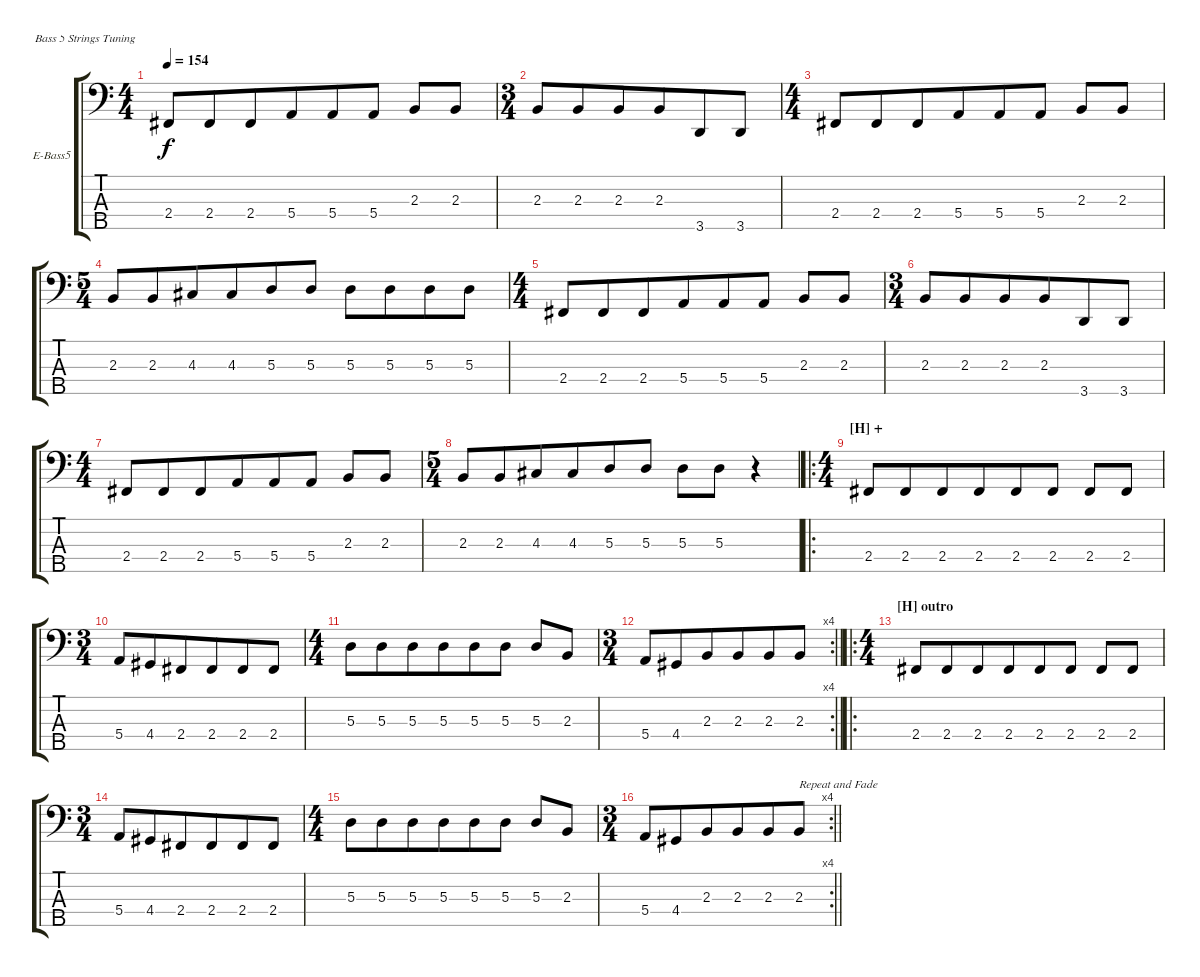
\bracketExtendMode groupsimilarinstruments
\firstSystemTrackNameOrientation horizontal
\otherSystemsTrackNameOrientation horizontal
\track ("Chebon Littlefield" "E-Bass5") {instrument electricbassfinger}
\staff {score tabs}
\tuning (G2 D2 A1 E1 B0)
\ts (4 4)
\beaming (8 6 4)
\tempo 154
\clef f4
\ks c
2.4.8{dy f} 2.4.8 2.4.8 5.4.8 5.4.8 5.4.8 2.3.8 2.3.8 |
\ts (3 4)
\beaming (8 6 4)
2.3.8 2.3.8 2.3.8 2.3.8 3.5.8 3.5.8 |
\ts (4 4)
\beaming (8 6 4)
2.4.8 2.4.8 2.4.8 5.4.8 5.4.8 5.4.8 2.3.8 2.3.8 |
\ts (5 4)
\beaming (8 6 4)
2.3.8 2.3.8 4.3.8 4.3.8 5.3.8 5.3.8 5.3.8 5.3.8 5.3.8 5.3.8 |
\ts (4 4)
\beaming (8 6 4)
2.4.8 2.4.8 2.4.8 5.4.8 5.4.8 5.4.8 2.3.8 2.3.8 |
\ts (3 4)
\beaming (8 6 4)
2.3.8 2.3.8 2.3.8 2.3.8 3.5.8 3.5.8 |
\ts (4 4)
\beaming (8 6 4)
2.4.8 2.4.8 2.4.8 5.4.8 5.4.8 5.4.8 2.3.8 2.3.8 |
\ts (5 4)
\beaming (8 6 4)
2.3.8 2.3.8 4.3.8 4.3.8 5.3.8 5.3.8 5.3.8 5.3.8 r.4 |
\ro
\ts (4 4)
\beaming (8 6 4)
\section ("H" "+")
2.4.8 2.4.8 2.4.8 2.4.8 2.4.8 2.4.8 2.4.8 2.4.8 |
\ts (3 4)
\beaming (8 6 4)
5.4.8 4.4.8 2.4.8 2.4.8 2.4.8 2.4.8 |
\ts (4 4)
\beaming (8 6 4)
5.3.8 5.3.8 5.3.8 5.3.8 5.3.8 5.3.8 5.3.8 2.3.8 |
\rc 4
\ts (3 4)
\beaming (8 6 4)
\barLineRight lightlight
5.4.8 4.4.8 2.3.8 2.3.8 2.3.8 2.3.8 |
\ro
\ts (4 4)
\beaming (8 6 4)
\section ("H" "outro")
2.4.8 2.4.8 2.4.8 2.4.8 2.4.8 2.4.8 2.4.8 2.4.8 |
\ts (3 4)
\beaming (8 6 4)
5.4.8 4.4.8 2.4.8 2.4.8 2.4.8 2.4.8 |
\ts (4 4)
\beaming (8 6 4)
5.3.8 5.3.8 5.3.8 5.3.8 5.3.8 5.3.8 5.3.8 2.3.8 |
\rc 4
\ts (3 4)
\beaming (8 6 4)
\barLineRight lightlight
5.4.8 4.4.8 2.3.8 2.3.8 2.3.8 2.3.8{txt "Repeat and Fade"}
